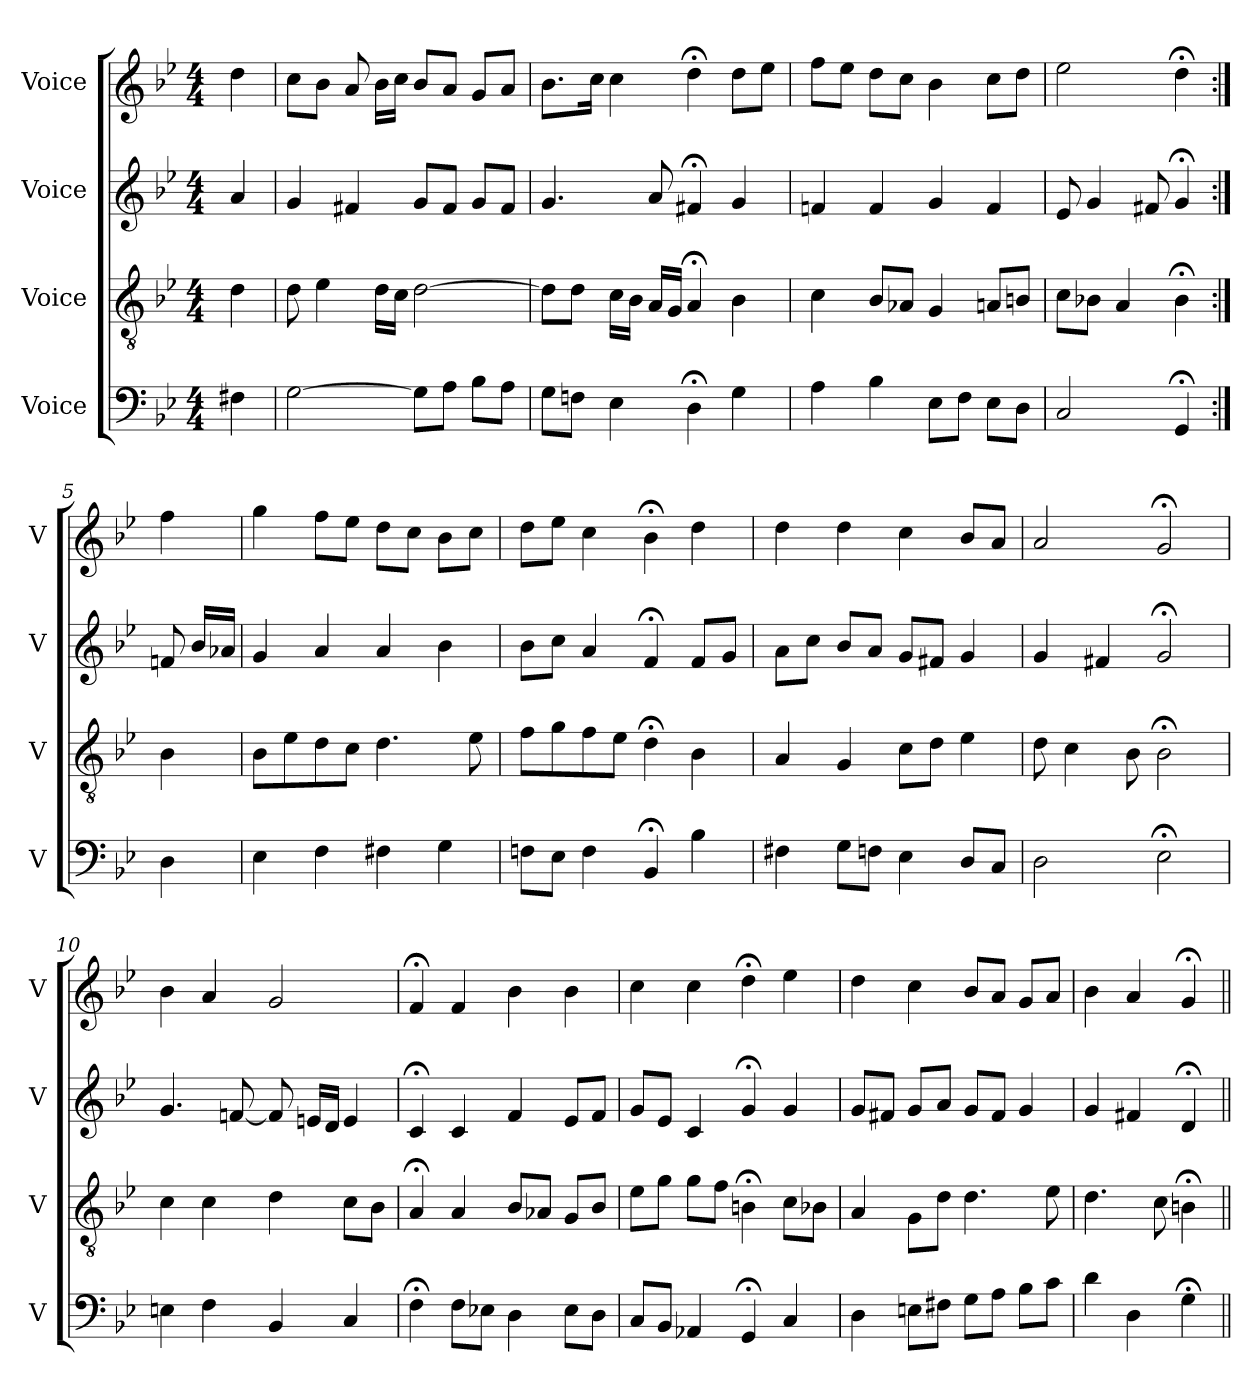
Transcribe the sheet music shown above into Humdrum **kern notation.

**kern	**kern	**kern	**kern
*part4	*part3	*part2	*part1
*staff4	*staff3	*staff2	*staff1
*I"Voice	*I"Voice	*I"Voice	*I"Voice
*I'V	*I'V	*I'V	*I'V
*clefF4	*clefGv2	*clefG2	*clefG2
*k[b-e-]	*k[b-e-]	*k[b-e-]	*k[b-e-]
*M4/4	*M4/4	*M4/4	*M4/4
=	=	=	=
4F#X	4d	4a	4dd
=2	=2	=2	=2
[2G	8d	4g	8ccL
.	4e-	.	8b-J
.	.	4f#X	8a
.	16dLL	.	16b-LL
.	16cJJ	.	16ccJJ
8GL]	[2d	8gL	8b-L
8AJ	.	8f#J	8aJ
8B-L	.	8gL	8gL
8AJ	.	8f#J	8aJ
=3	=3	=3	=3
8GL	8dL]	4.g	8.b-L
8FnJ	8dJ	.	.
.	.	.	16ccJk
4E-	16cLL	.	4cc
.	16B-JJ	.	.
.	16ALL	8a	.
.	16GJJ	.	.
4D;<	4A;<	4f#X;<	4dd;<
4G	4B-	4g	8ddL
.	.	.	8ee-J
=4	=4	=4	=4
4A	4c	4fn	8ffL
.	.	.	8ee-J
4B-	8B-L	4f	8ddL
.	8A-XJ	.	8ccJ
8E-L	4G	4g	4b-
8FJ	.	.	.
8E-L	8AnL	4f	8ccL
8DJ	8BnJ	.	8ddJ
=	=	=	=
2C	8cL	8e-	2ee-
.	8B-XJ	4g	.
.	4A	.	.
.	.	8f#X	.
4GG;<	4B-;<	4g;<	4dd;<
=5:|!	=5:|!	=5:|!	=5:|!
4D	4B-	8fn	4ff
.	.	16b-LL	.
.	.	16a-XJJ	.
=6	=6	=6	=6
4E-	8B-L	4g	4gg
.	8e-	.	.
4F	8d	4a	8ffL
.	8cJ	.	8ee-J
4F#X	4.d	4a	8ddL
.	.	.	8ccJ
4G	.	4b-	8b-L
.	8e-	.	8ccJ
=7	=7	=7	=7
8FnL	8fL	8b-L	8ddL
8E-J	8g	8ccJ	8ee-J
4F	8f	4a	4cc
.	8e-J	.	.
4BB-;<	4d;<	4f;<	4b-;<
4B-	4B-	8fL	4dd
.	.	8gJ	.
=8	=8	=8	=8
4F#X	4A	8aL	4dd
.	.	8ccJ	.
8GL	4G	8b-L	4dd
8FnJ	.	8aJ	.
4E-	8cL	8gL	4cc
.	8dJ	8f#XJ	.
8DL	4e-	4g	8b-L
8CJ	.	.	8aJ
=9	=9	=9	=9
2D	8d	4g	2a
.	4c	.	.
.	.	4f#X	.
.	8B-	.	.
2E-;<	2B-;<	2g;<	2g;<
=10	=10	=10	=10
4En	4c	4.g	4b-
4F	4c	.	4a
.	.	[8fn	.
4BB-	4d	8f]	2g
.	.	16enLL	.
.	.	16dJJ	.
4C	8cL	4e	.
.	8B-J	.	.
=11	=11	=11	=11
4F;<	4A;<	4c;<	4f;<
8FL	4A	4c	4f
8E-XJ	.	.	.
4D	8B-L	4f	4b-
.	8A-XJ	.	.
8E-L	8GL	8e-L	4b-
8DJ	8B-J	8fJ	.
=12	=12	=12	=12
8CL	8e-L	8gL	4cc
8BB-J	8gJ	8e-J	.
4AA-X	8gL	4c	4cc
.	8fJ	.	.
4GG;<	4Bn;<	4g;<	4dd;<
4C	8cL	4g	4ee-
.	8B-XJ	.	.
=13	=13	=13	=13
4D	4A	8gL	4dd
.	.	8f#XJ	.
8EnL	8GL	8gL	4cc
8F#XJ	8dJ	8aJ	.
8GL	4.d	8gL	8b-L
8AJ	.	8f#J	8aJ
8B-L	.	4g	8gL
8cJ	8e-	.	8aJ
=14	=14	=14	=14
4d	4.d	4g	4b-
4D	.	4f#X	4a
.	8c	.	.
4G;<	4Bn;<	4d;<	4g;<
=||	=||	=||	=||
*-	*-	*-	*-
